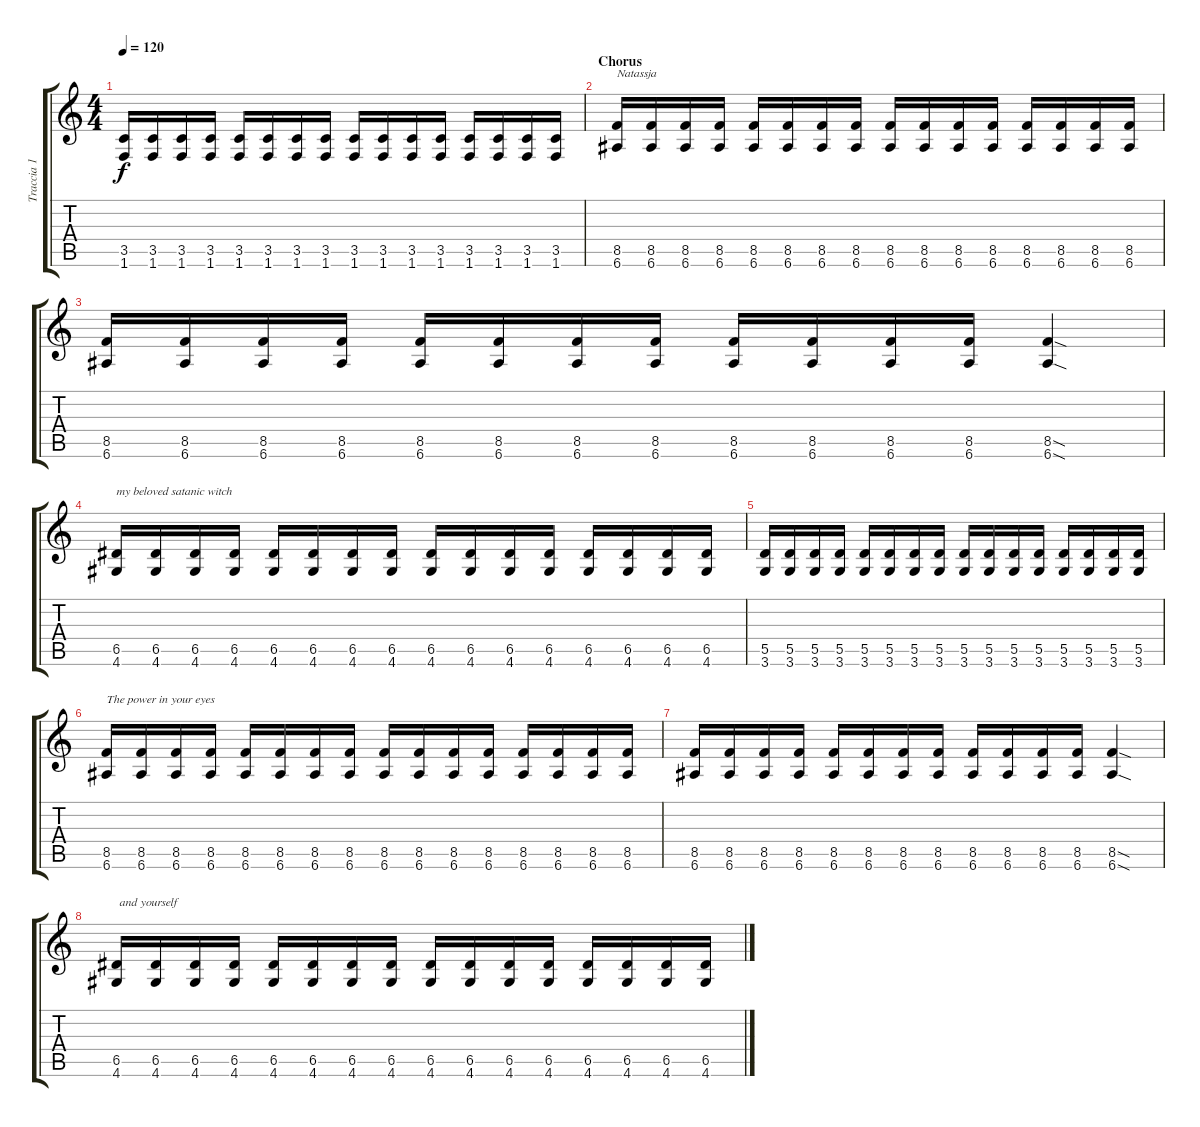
\track ("Traccia 1" "Traccia 1") {instrument distortionguitar}
\staff {score tabs}
\tuning (E4 B3 G3 D3 A2 E2) {hide}
\ts (4 4)
\tempo 120
\clef g2
\ks c
(3.5 1.6).16{dy f} (3.5 1.6).16 (3.5 1.6).16 (3.5 1.6).16 (3.5 1.6).16 (3.5 1.6).16 (3.5 1.6).16 (3.5 1.6).16 (3.5 1.6).16 (3.5 1.6).16 (3.5 1.6).16 (3.5 1.6).16 (3.5 1.6).16 (3.5 1.6).16 (3.5 1.6).16 (3.5 1.6).16 |
\section ("" "Chorus")
(8.5 6.6).16{txt "Natassja"} (8.5 6.6).16 (8.5 6.6).16 (8.5 6.6).16 (8.5 6.6).16 (8.5 6.6).16 (8.5 6.6).16 (8.5 6.6).16 (8.5 6.6).16 (8.5 6.6).16 (8.5 6.6).16 (8.5 6.6).16 (8.5 6.6).16 (8.5 6.6).16 (8.5 6.6).16 (8.5 6.6).16 |
(8.5 6.6).16 (8.5 6.6).16 (8.5 6.6).16 (8.5 6.6).16 (8.5 6.6).16 (8.5 6.6).16 (8.5 6.6).16 (8.5 6.6).16 (8.5 6.6).16 (8.5 6.6).16 (8.5 6.6).16 (8.5 6.6).16 (8.5{sod} 6.6{sod}).4 |
(6.5 4.6).16{txt "my beloved satanic witch"} (6.5 4.6).16 (6.5 4.6).16 (6.5 4.6).16 (6.5 4.6).16 (6.5 4.6).16 (6.5 4.6).16 (6.5 4.6).16 (6.5 4.6).16 (6.5 4.6).16 (6.5 4.6).16 (6.5 4.6).16 (6.5 4.6).16 (6.5 4.6).16 (6.5 4.6).16 (6.5 4.6).16 |
(5.5 3.6).16 (5.5 3.6).16 (5.5 3.6).16 (5.5 3.6).16 (5.5 3.6).16 (5.5 3.6).16 (5.5 3.6).16 (5.5 3.6).16 (5.5 3.6).16 (5.5 3.6).16 (5.5 3.6).16 (5.5 3.6).16 (5.5 3.6).16 (5.5 3.6).16 (5.5 3.6).16 (5.5 3.6).16 |
(8.5 6.6).16{txt "The power in your eyes"} (8.5 6.6).16 (8.5 6.6).16 (8.5 6.6).16 (8.5 6.6).16 (8.5 6.6).16 (8.5 6.6).16 (8.5 6.6).16 (8.5 6.6).16 (8.5 6.6).16 (8.5 6.6).16 (8.5 6.6).16 (8.5 6.6).16 (8.5 6.6).16 (8.5 6.6).16 (8.5 6.6).16 |
(8.5 6.6).16 (8.5 6.6).16 (8.5 6.6).16 (8.5 6.6).16 (8.5 6.6).16 (8.5 6.6).16 (8.5 6.6).16 (8.5 6.6).16 (8.5 6.6).16 (8.5 6.6).16 (8.5 6.6).16 (8.5 6.6).16 (8.5{sod} 6.6{sod}).4 |
(6.5 4.6).16{txt " and yourself"} (6.5 4.6).16 (6.5 4.6).16 (6.5 4.6).16 (6.5 4.6).16 (6.5 4.6).16 (6.5 4.6).16 (6.5 4.6).16 (6.5 4.6).16 (6.5 4.6).16 (6.5 4.6).16 (6.5 4.6).16 (6.5 4.6).16 (6.5 4.6).16 (6.5 4.6).16 (6.5 4.6).16
